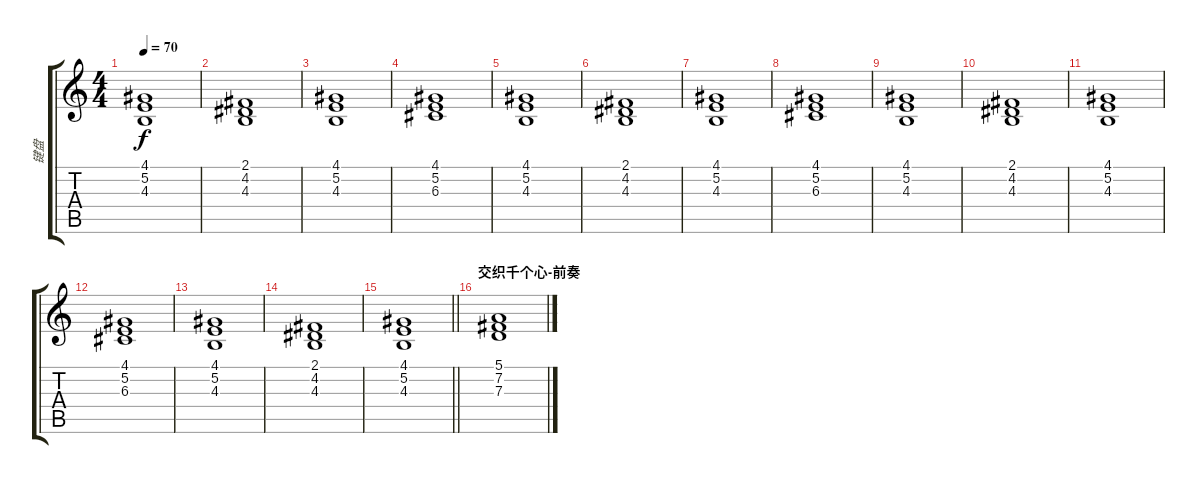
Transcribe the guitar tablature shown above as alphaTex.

\track ("键盘" "键盘") {instrument stringensemble1}
\staff {score tabs}
\tuning (E4 B3 G3 D3 A2 E2) {hide}
\ts (4 4)
\tempo 70
\clef g2
\ks c
(4.1 5.2 4.3).1{dy f} |
(2.1 4.2 4.3).1 |
(4.1 5.2 4.3).1 |
(4.1 5.2 6.3).1 |
(4.1 5.2 4.3).1 |
(2.1 4.2 4.3).1 |
(4.1 5.2 4.3).1 |
(4.1 5.2 6.3).1 |
(4.1 5.2 4.3).1 |
(2.1 4.2 4.3).1 |
(4.1 5.2 4.3).1 |
(4.1 5.2 6.3).1 |
(4.1 5.2 4.3).1 |
(2.1 4.2 4.3).1 |
\barLineRight lightlight
(4.1 5.2 4.3).1 |
\section ("" "交织千个心-前奏")
(5.1 7.2 7.3).1
